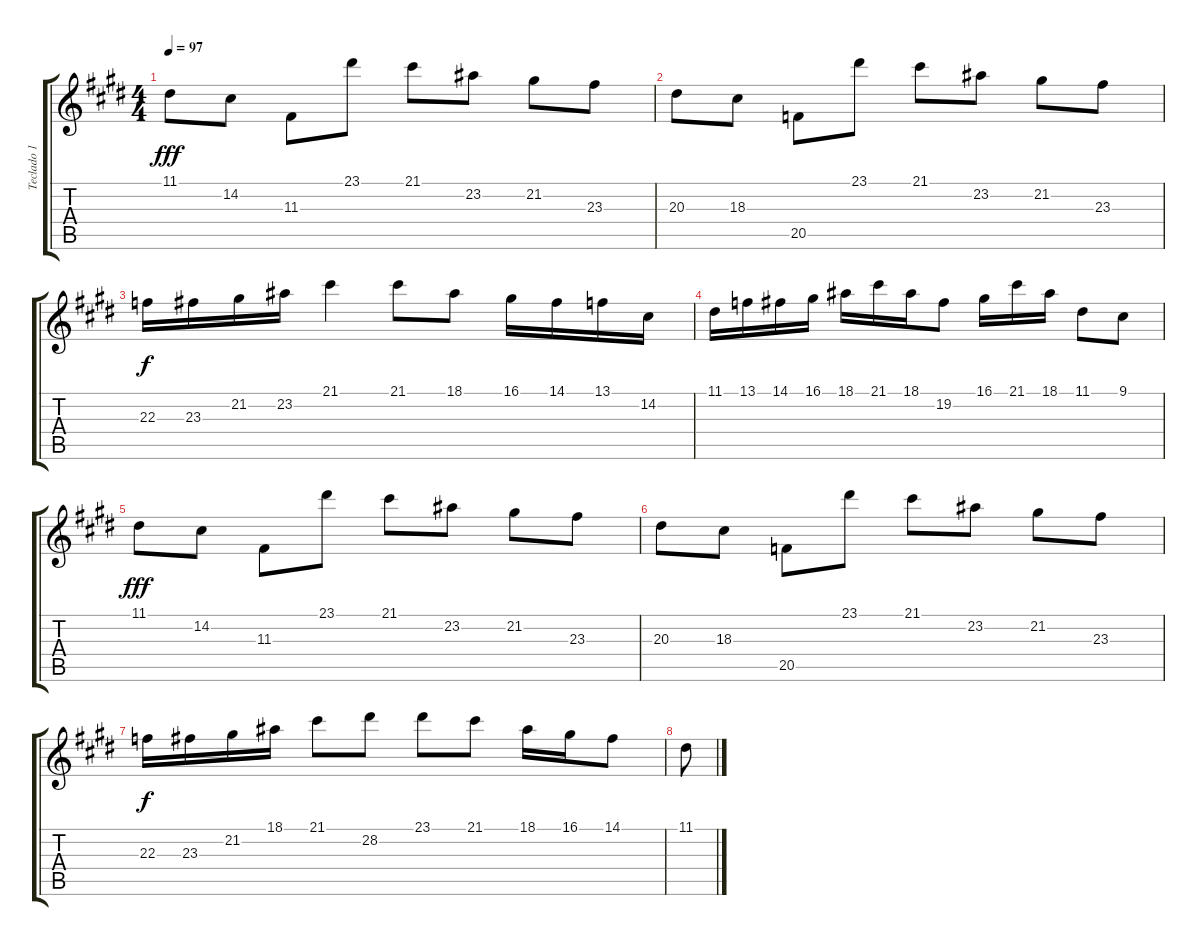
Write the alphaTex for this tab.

\track ("Teclado 1" "Teclado 1") {instrument synthstrings1}
\staff {score tabs}
\tuning (E4 B3 G3 D3 A2 E2) {hide}
\ts (4 4)
\tempo 97
\clef g2
\ks e
11.1.8{dy fff instrument acousticgrandpiano} 14.2.8 11.3.8 23.1.8 21.1.8 23.2.8 21.2.8 23.3.8 |
20.3.8 18.3.8 20.5.8 23.1.8 21.1.8 23.2.8 21.2.8 23.3.8 |
22.3.16{dy f} 23.3.16 21.2.16 23.2.16 21.1.4 21.1.8 18.1.8 16.1.16 14.1.16 13.1.16 14.2.16 |
11.1.16 13.1.16 14.1.16 16.1.16 18.1.16 21.1.16 18.1.16 19.2.8 16.1.16 21.1.16 18.1.16 11.1.8 9.1.8 |
11.1.8{dy fff volume 7} 14.2.8 11.3.8 23.1.8 21.1.8 23.2.8 21.2.8 23.3.8 |
20.3.8 18.3.8 20.5.8 23.1.8 21.1.8 23.2.8 21.2.8 23.3.8 |
22.3.16{dy f} 23.3.16 21.2.16 18.1.16 21.1.8 28.2.8 23.1.8 21.1.8 18.1.16 16.1.16 14.1.8 |
11.1.8
